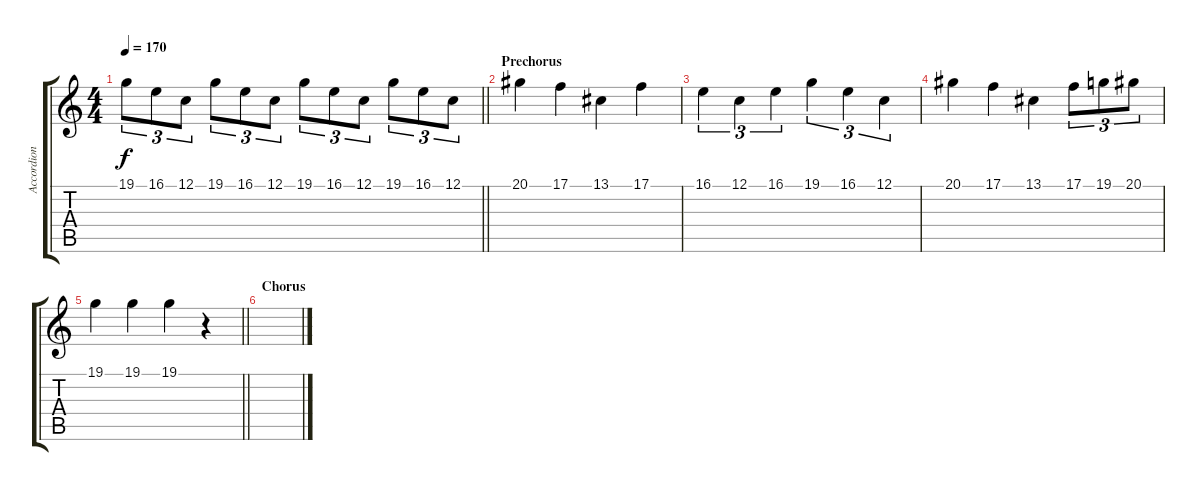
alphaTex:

\track ("Accordion" "Accordion") {instrument accordion}
\staff {score tabs}
\tuning (C4 G3 Eb3 Bb2 F2 C2) {hide}
\ts (4 4)
\tempo 170
\clef g2
\barLineRight lightlight
\ks c
19.1.8{tu (3 2) dy f} 16.1.8{tu (3 2)} 12.1.8{tu (3 2)} 19.1.8{tu (3 2)} 16.1.8{tu (3 2)} 12.1.8{tu (3 2)} 19.1.8{tu (3 2)} 16.1.8{tu (3 2)} 12.1.8{tu (3 2)} 19.1.8{tu (3 2)} 16.1.8{tu (3 2)} 12.1.8{tu (3 2)} |
\section ("" "Prechorus")
20.1.4 17.1.4 13.1.4 17.1.4 |
16.1.4{tu (3 2)} 12.1.4{tu (3 2)} 16.1.4{tu (3 2)} 19.1.4{tu (3 2)} 16.1.4{tu (3 2)} 12.1.4{tu (3 2)} |
20.1.4 17.1.4 13.1.4 17.1.8{tu (3 2)} 19.1.8{tu (3 2)} 20.1.8{tu (3 2)} |
\barLineRight lightlight
19.1.4 19.1.4 19.1.4 r.4 |
\section ("" "Chorus")
